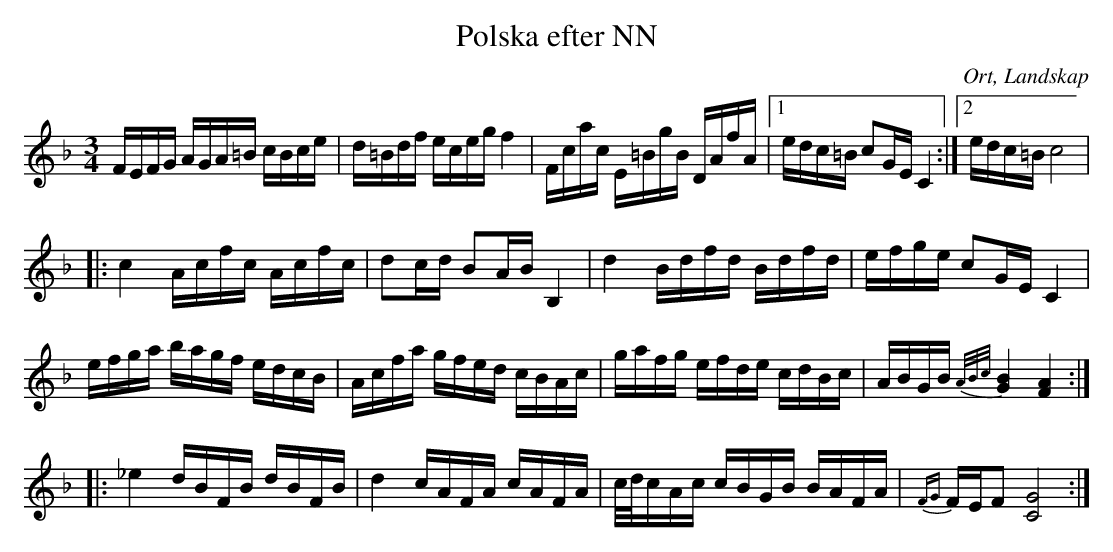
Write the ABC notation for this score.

X:1
T:Polska efter NN
O:Ort, Landskap
M:3/4
L:1/16
K:F
FEFG AGA=B cBce|d=Bdf eceg f4|Fcac E=BgB DAfA|1 edc=B c2GE C4:|2 edc=B c8 |
|:c4 Acfc Acfc|d2cd B2AB B,4|d4 Bdfd Bdfd|efge c2GE C4|
efga bagf edcB|Acfa gfed cBAc|gafg efde cdBc|ABGB {A/B/c/}[G4B4] [F4A4]:|
|:_e4 dBFB dBFB|d4 cAFA cAFA|c/d/cAc cBGB BAFA|{FG}FEF2 [C8G8]:|
